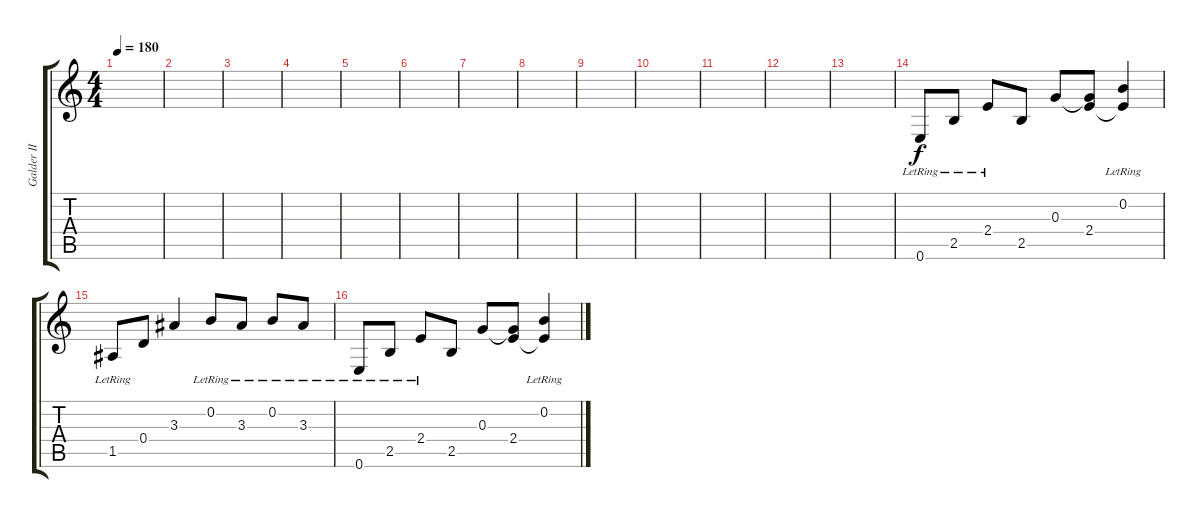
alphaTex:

\track ("Galder II" "Galder II") {instrument distortionguitar}
\staff {score tabs}
\tuning (E4 B3 G3 D3 A2 E2) {hide}
\ts (4 4)
\tempo 180
\clef g2
\ks c
|
|
|
|
|
|
|
|
|
|
|
|
|
0.6{lr}.8{volume 16 instrument electricguitarclean} 2.5{lr}.8 2.4{lr}.8 2.5.8 0.3.8 (0.3{t} 2.4).8 (0.2{lr} 2.4{t}).4 |
1.5{lr}.8 0.4.8 3.3.4 0.2{lr}.8 3.3{lr}.8 0.2{lr}.8 3.3{lr}.8 |
0.6{lr}.8{volume 16 instrument electricguitarclean} 2.5{lr}.8 2.4{lr}.8 2.5.8 0.3.8 (0.3{t} 2.4).8 (0.2{lr} 2.4{t}).4
